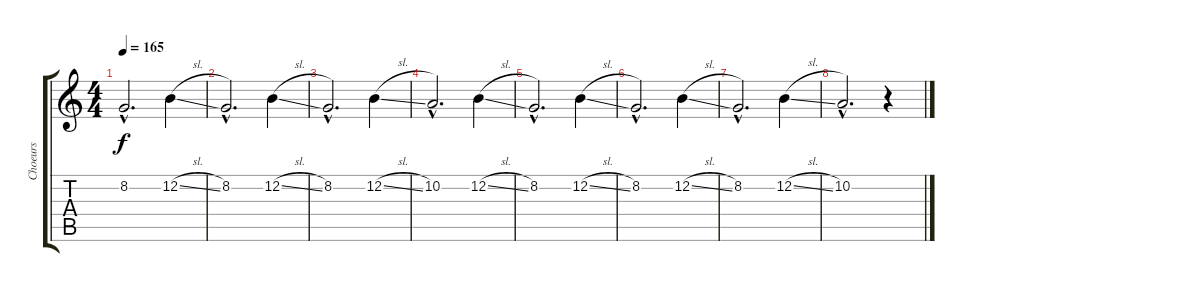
\track ("Choeurs" "Choeurs") {instrument synthvoice}
\staff {score tabs}
\tuning (E4 B3 G3 D3 A2 E2) {hide}
\ts (4 4)
\tempo 165
\clef g2
\ks c
8.2{hac}.2{d dy f} 12.2{sl}.4 |
8.2{hac}.2{d} 12.2{sl}.4 |
8.2{hac}.2{d} 12.2{sl}.4 |
10.2{hac}.2{d} 12.2{sl}.4 |
8.2{hac}.2{d} 12.2{sl}.4 |
8.2{hac}.2{d} 12.2{sl}.4 |
8.2{hac}.2{d} 12.2{sl}.4 |
10.2{hac}.2{d} r.4
